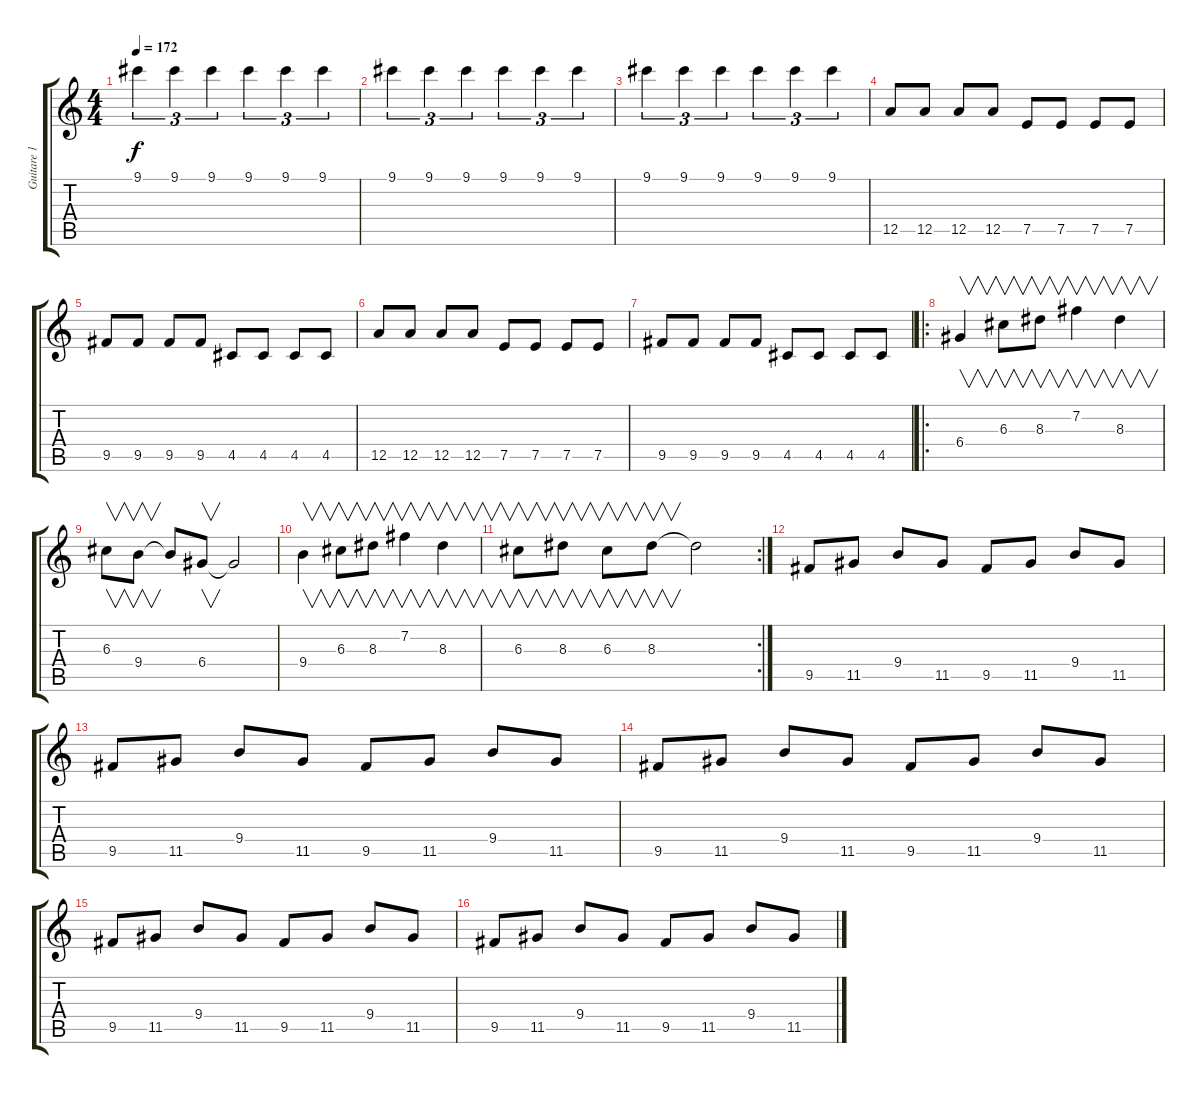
\track ("Guitare 1" "Guitare 1") {instrument electricguitarjazz}
\staff {score tabs}
\tuning (E4 B3 G3 D3 A2 E2) {hide}
\ts (4 4)
\tempo 172
\clef g2
\ks c
9.1.4{tu (3 2) dy f} 9.1.4{tu (3 2)} 9.1.4{tu (3 2)} 9.1.4{tu (3 2)} 9.1.4{tu (3 2)} 9.1.4{tu (3 2)} |
9.1.4{tu (3 2)} 9.1.4{tu (3 2)} 9.1.4{tu (3 2)} 9.1.4{tu (3 2)} 9.1.4{tu (3 2)} 9.1.4{tu (3 2)} |
9.1.4{tu (3 2)} 9.1.4{tu (3 2)} 9.1.4{tu (3 2)} 9.1.4{tu (3 2)} 9.1.4{tu (3 2)} 9.1.4{tu (3 2)} |
12.5.8 12.5.8 12.5.8 12.5.8 7.5.8 7.5.8 7.5.8 7.5.8 |
9.5.8 9.5.8 9.5.8 9.5.8 4.5.8 4.5.8 4.5.8 4.5.8 |
12.5.8 12.5.8 12.5.8 12.5.8 7.5.8 7.5.8 7.5.8 7.5.8 |
9.5.8 9.5.8 9.5.8 9.5.8 4.5.8 4.5.8 4.5.8 4.5.8 |
\ro
6.4.4{v instrument electricguitarclean} 6.3.8{v} 8.3.8{v} 7.2.4{v} 8.3.4{v} |
6.3.8{v} 9.4.8{v} 9.4{t}.8 6.4.8{v} 6.4{t}.2 |
9.4.4{v} 6.3.8{v} 8.3.8{v} 7.2.4{v} 8.3.4{v} |
\rc 2
6.3.8{v} 8.3.8{v} 6.3.8{v} 8.3.8{v} 8.3{t}.2 |
9.5.8{instrument electricguitarjazz} 11.5.8 9.4.8 11.5.8 9.5.8 11.5.8 9.4.8 11.5.8 |
9.5.8 11.5.8 9.4.8 11.5.8 9.5.8 11.5.8 9.4.8 11.5.8 |
9.5.8 11.5.8 9.4.8 11.5.8 9.5.8 11.5.8 9.4.8 11.5.8 |
9.5.8 11.5.8 9.4.8 11.5.8 9.5.8 11.5.8 9.4.8 11.5.8 |
9.5.8 11.5.8 9.4.8 11.5.8 9.5.8 11.5.8 9.4.8 11.5.8
